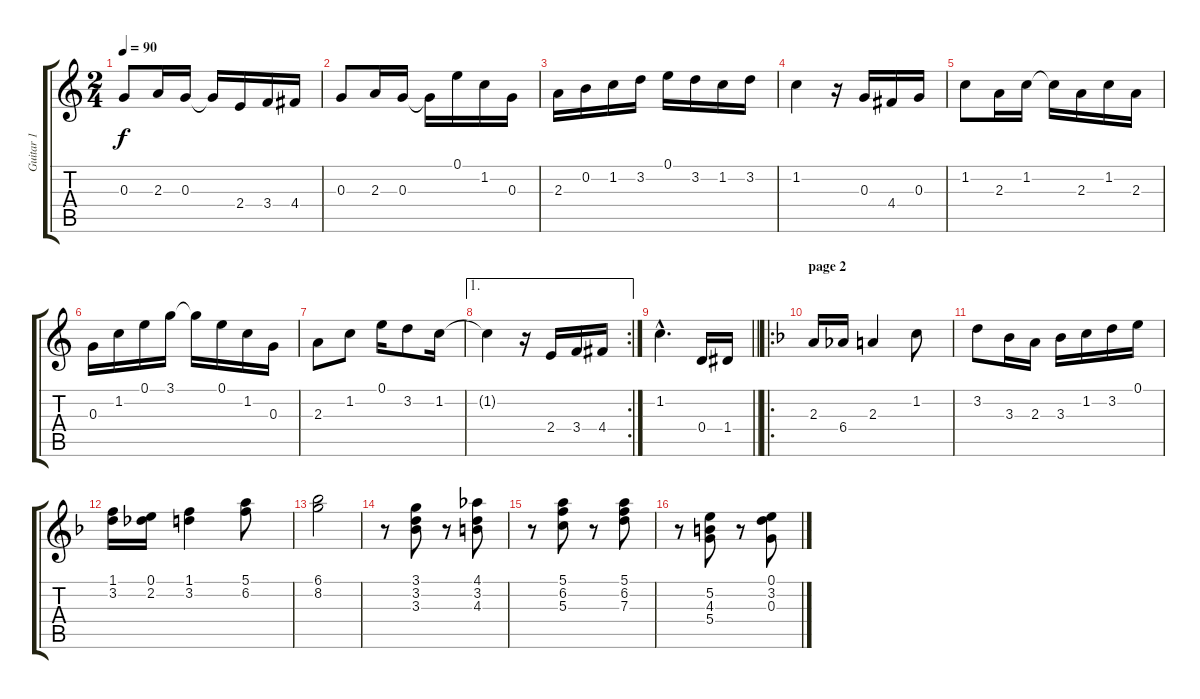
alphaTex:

\track ("Guitar 1" "Guitar 1") {instrument acousticguitarsteel}
\staff {score tabs}
\tuning (E4 B3 G3 D3 A2 E2) {hide}
\ts (2 4)
\tempo 90
\clef g2
\ks c
0.3.8{dy f} 2.3.16 0.3.16 0.3{t}.16 2.4.16 3.4.16 4.4.16 |
0.3.8 2.3.16 0.3.16 0.3{t}.16 0.1.16 1.2.16 0.3.16 |
2.3.16 0.2.16 1.2.16 3.2.16 0.1.16 3.2.16 1.2.16 3.2.16 |
1.2.4 r.16 0.3.16 4.4.16 0.3.16 |
1.2.8 2.3.16 1.2.16 1.2{t}.16 2.3.16 1.2.16 2.3.16 |
0.3.16 1.2.16 0.1.16 3.1.16 3.1{t}.16 0.1.16 1.2.16 0.3.16 |
2.3.8 1.2.8 0.1.16 3.2.8 1.2.16 |
\ae 1
\rc 2
1.2{t}.4 r.16 2.4.16 3.4.16 4.4.16 |
\barLineRight lightlight
1.2{hac}.4{d} 0.4.16 1.4.16 |
\ro
\section ("" "page 2")
\ks f
2.3.16 6.4.16 2.3.4 1.2.8 |
3.2.8 3.3.16 2.3.16 3.3.16 1.2.16 3.2.16 0.1.16 |
(1.1 3.2).16 (0.1 2.2).16 (1.1 3.2).4 (5.1 6.2).8 |
(6.1 8.2).2 |
r.8 (3.1 3.2 3.3).8 r.8 (4.1 3.2 4.3).8 |
r.8 (5.1 6.2 5.3).8 r.8 (5.1 6.2 7.3).8 |
r.8 (5.2 4.3 5.4).8 r.8 (0.1 3.2 0.3).8
